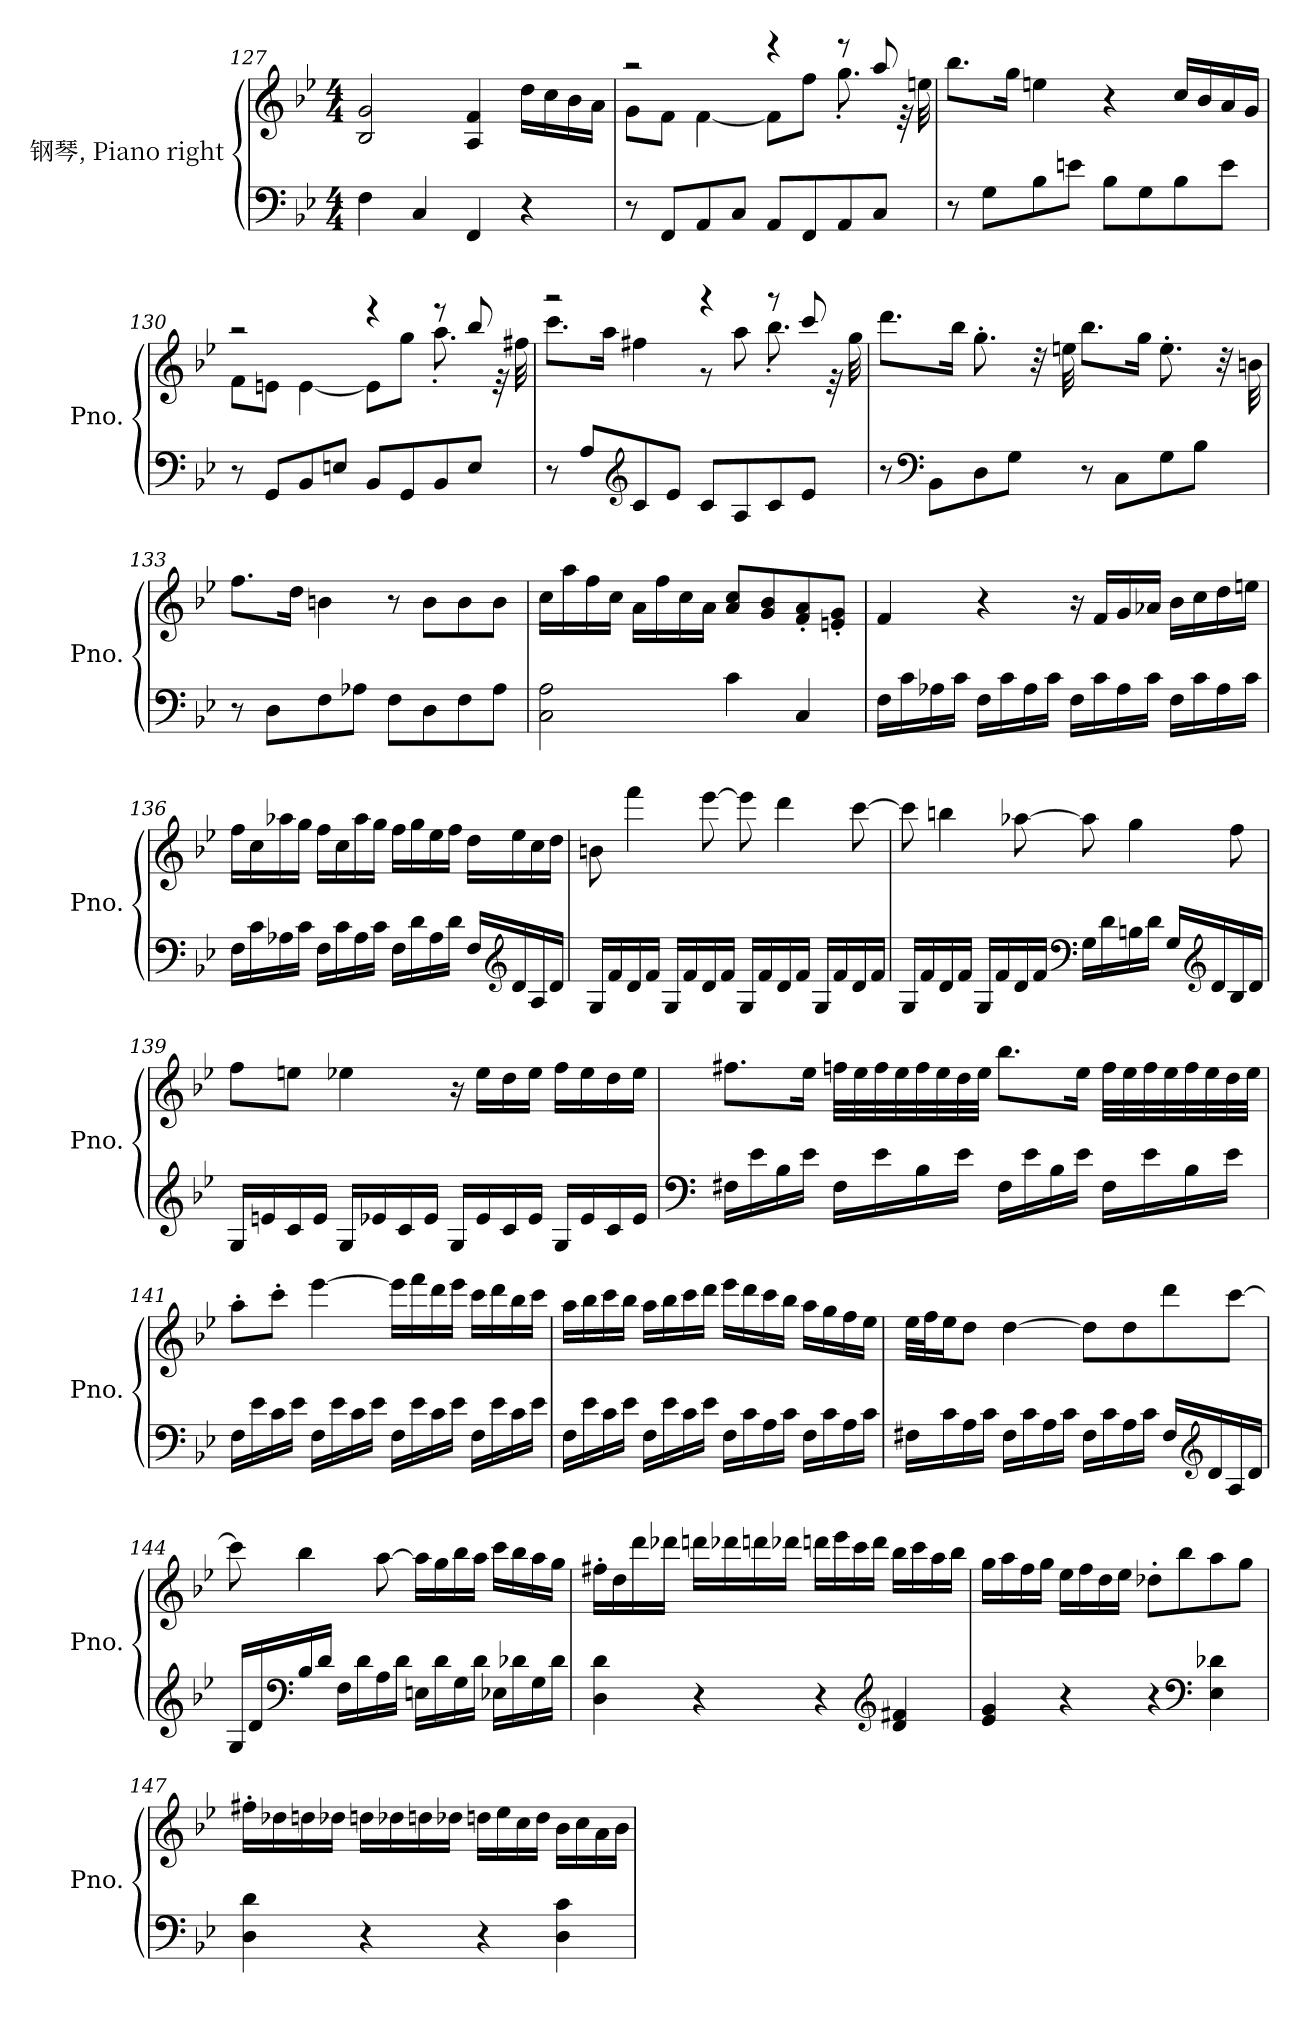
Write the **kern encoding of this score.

**kern	**kern
*part1	*part1
*staff2	*staff1
*I"钢琴, Piano right	*
*I'Pno.	*
!!LO:PB:g=z
*clefF4	*clefG2
*k[b-e-]	*k[b-e-]
*M4/4	*M4/4
*MM92	*MM92
=127	=127
4F\	2B-/ 2g/
4C/	.
4FF/	4A/ 4f/
*	*MM117
4r	16dd\LL
.	16cc\
.	16b-\
.	16a\JJ
=128	=128
*	*MM115
*	*^
8r	2r	8g\L
8FF/L	.	8f\J
8AA/	.	[4f\
8C/J	.	.
8AA/L	4r	8f\L]
*	*MM117	*
8FF/	.	8ff\J
8AA/	8r	8.gg'\
8C/J	8aa/	.
.	.	32r
.	.	32een\
*	*v	*v
=129	=129
*	*MM115
8r	8.bb-\L
8G\L	.
.	16gg\Jk
8B-\	4een\
8en\J	.
8B-\L	4r
8G\	.
*	*MM117
8B-\	16cc/LL
.	16b-/
8e\J	16a/
.	16g/JJ
!!LO:LB:g=z
=130	=130
*	*MM115
*	*^
8r	2r	8f\L
8GG/L	.	8en\J
8BB-/	.	[4e\
8En/J	.	.
8BB-/L	4r	8e\L]
*	*MM117	*
8GG/	.	8gg\J
8BB-/	8r	8.aa'\
8E/J	8bb-/	.
.	.	32r
.	.	32ff#X\
=131	=131	=131
*	*MM115	*
8r	2r	8.ccc\L
8A/L	.	.
.	.	16aa\Jk
*clefG2	*	*
8c/	.	4ff#X\
8e-/J	.	.
8c/L	4r	8r
*	*MM117	*
8A/	.	8aa\
8c/	8r	8.bb-'\
*	*MM112	*
8e-/J	8ccc/	.
.	.	32r
.	.	32gg\
*	*v	*v
=132	=132
*	*MM115
8r	8.ddd\L
*clefF4	*
8BB-\L	.
.	16bb-\Jk
8D\	8.gg'\
8G\J	.
.	32r
.	32een\
*	*MM115
8r	8.bb-\L
8C\L	.
.	16gg\Jk
8G\	8.ee'\
8B-\J	.
.	32r
.	32bn\
!!LO:LB:g=z
=133	=133
*	*MM115
8r	8.ff\L
8D\L	.
.	16dd\Jk
8F\	4bn\
8A-X\J	.
*	*MM111
8F\L	8r
*	*MM115
8D\	8b\L
8F\	8b\
8A-\J	8b\J
=134	=134
*	*MM117
2C\ 2A\	16cc\LL
.	16aa\
.	16ff\
.	16cc\JJ
.	16a\LL
.	16ff\
.	16cc\
.	16a\JJ
*	*MM110
4c\	8a/ 8cc/L
.	8g/ 8b-/
*	*MM107
4C/	8f/' 8a/'
.	8en/' 8g/'J
=135	=135
*	*MM115
16F\LL	4f/
16c\	.
16A-X\	.
16c\JJ	.
16F\LL	4r
16c\	.
16A-\	.
16c\JJ	.
16F\LL	16r
16c\	16f/LL
16A-\	16g/
16c\JJ	16a-X/JJ
16F\LL	16b-\LL
16c\	16cc\
16A-\	16dd\
16c\JJ	16een\JJ
!!LO:LB:g=z
=136	=136
16F\LL	16ff\LL
*	*MM108
16c\	16cc\
*	*MM115
16A-X\	16aa-X\
16c\JJ	16gg\JJ
16F\LL	16ff\LL
*	*MM111
16c\	16cc\
*	*MM115
16A-\	16aa-\
16c\JJ	16gg\JJ
16F\LL	16ff\LL
16d\	16gg\
16A-\	16ee-\
16d\JJ	16ff\JJ
16F/LL	16dd\LL
*clefG2	*
16d/	16ee-\
16A-/	16cc\
16d/JJ	16dd\JJ
=137	=137
*	*MM110
16G/LL	8bn\
16f/	.
*	*MM116
16d/	4fff\
16f/JJ	.
16G/LL	.
16f/	.
16d/	[8eee-\
16f/JJ	.
16G/LL	8eee-\]
16f/	.
16d/	4ddd\
16f/JJ	.
16G/LL	.
16f/	.
16d/	[8ccc\
16f/JJ	.
!!LO:LB:g=z
=138	=138
16G/LL	8ccc\]
16f/	.
16d/	4bbn\
16f/JJ	.
16G/LL	.
16f/	.
16d/	[8aa-X\
16f/JJ	.
*clefF4	*
16G\LL	8aa-\]
16d\	.
16Bn\	4gg\
16d\JJ	.
16G/LL	.
*clefG2	*
16d/	.
*	*MM114
16B/	8ff\
16d/JJ	.
=139	=139
16G/LL	8ff\L
16en/	.
16c/	8een\J
16e/JJ	.
16G/LL	4ee-X\
16e-X/	.
16c/	.
16e-/JJ	.
16G/LL	16r
*	*MM117
16e-/	16ee-\LL
16c/	16dd\
16e-/JJ	16ee-\JJ
16G/LL	16ff\LL
16e-/	16ee-\
16c/	16dd\
16e-/JJ	16ee-\JJ
!!LO:LB:g=z
=140	=140
*clefF4	*
*	*MM115
16F#X\LL	8.ff#X\L
16e-\	.
16B-\	.
*	*MM117
16e-\JJ	16ee-\Jk
16F#\LL	32ffn\LLL
.	32ee-\
16e-\	32ff\
.	32ee-\
16B-\	32ff\
.	32ee-\
16e-\JJ	32dd\
.	32ee-\JJJ
*	*MM115
16F#\LL	8.bb-\L
16e-\	.
16B-\	.
*	*MM117
16e-\JJ	16ee-\Jk
16F#\LL	32ff\LLL
.	32ee-\
16e-\	32ff\
.	32ee-\
16B-\	32ff\
.	32ee-\
16e-\JJ	32dd\
.	32ee-\JJJ
=141	=141
*	*MM115
16F\LL	8aa'\L
16e-\	.
16c\	8ccc'\J
16e-\JJ	.
16F\LL	[4eee-\
16e-\	.
16c\	.
16e-\JJ	.
*	*MM117
16F\LL	16eee-\LL]
16e-\	16fff\
16c\	16ddd\
16e-\JJ	16eee-\JJ
16F\LL	16ccc\LL
16e-\	16ddd\
16c\	16bb-\
16e-\JJ	16ccc\JJ
!!LO:PB:g=z
=142	=142
16F\LL	16aa\LL
16e-\	16bb-\
16c\	16ccc\
16e-\JJ	16bb-\JJ
*	*MM118
16F\LL	16aa\LL
16e-\	16bb-\
16c\	16ccc\
16e-\JJ	16ddd\JJ
*	*MM114
16F\LL	16eee-\LL
16c\	16ddd\
16A\	16ccc\
16c\JJ	16bb-\JJ
16F\LL	16aa\LL
16c\	16gg\
16A\	16ff\
16c\JJ	16ee-\JJ
=143	=143
*	*MM112
16F#X\LL	32ee-\LLL
.	32ff\J
16c\	16ee-\J
*	*MM114
16A\	8dd\J
16c\JJ	.
16F#\LL	[4dd\
16c\	.
16A\	.
16c\JJ	.
16F#\LL	8dd\L]
16c\	.
16A\	8dd\
16c\JJ	.
16F#/LL	8ddd\
*clefG2	*
16d/	.
16A/	[8ccc\J
16d/JJ	.
!!LO:LB:g=z
=144	=144
16G/LL	8ccc\]
16d/	.
*clefF4	*
16B-/	4bb-\
16d/JJ	.
16F\LL	.
16d\	.
16A\	[8aa\
16d\JJ	.
*	*MM117
16En\LL	16aa\LL]
16d\	16gg\
16G\	16bb-\
16d\JJ	16aa\JJ
16E-X\LL	16ccc\LL
16d-X\	16bb-\
16G\	16aa\
16d-\JJ	16gg\JJ
=145	=145
4D\ 4d\	16ff#X'\LL
*	*MM114
.	16dd\
.	16ddd\
.	16ddd-X\JJ
4r	16dddn\LL
.	16ddd-X\
.	16dddn\
.	16ddd-X\JJ
*	*MM117
4r	16dddn\LL
.	16eee-\
.	16ccc\
.	16ddd\JJ
*clefG2	*
4d/ 4f#X/	16bb-\LL
.	16ccc\
.	16aa\
.	16bb-\JJ
!!LO:LB:g=z
=146	=146
4e-/ 4g/	16gg\LL
.	16aa\
.	16ff\
.	16gg\JJ
*	*MM116
4r	16ee-\LL
.	16ff\
*	*MM115
.	16dd\
.	16ee-\JJ
4r	8dd-X'\L
*	*MM113
.	8bb-\
*clefF4	*
4E-\ 4d-X\	8aa\
.	8gg\J
=147	=147
4D\ 4d\	16ff#X'\LL
*	*MM114
.	16dd-X\
.	16ddn\
.	16dd-X\JJ
4r	16ddn\LL
.	16dd-X\
.	16ddn\
.	16dd-X\JJ
*	*MM117
4r	16ddn\LL
.	16ee-\
.	16cc\
.	16dd\JJ
4D\ 4c\	16b-\LL
.	16cc\
.	16a\
.	16b-\JJ
=	=
*-	*-
